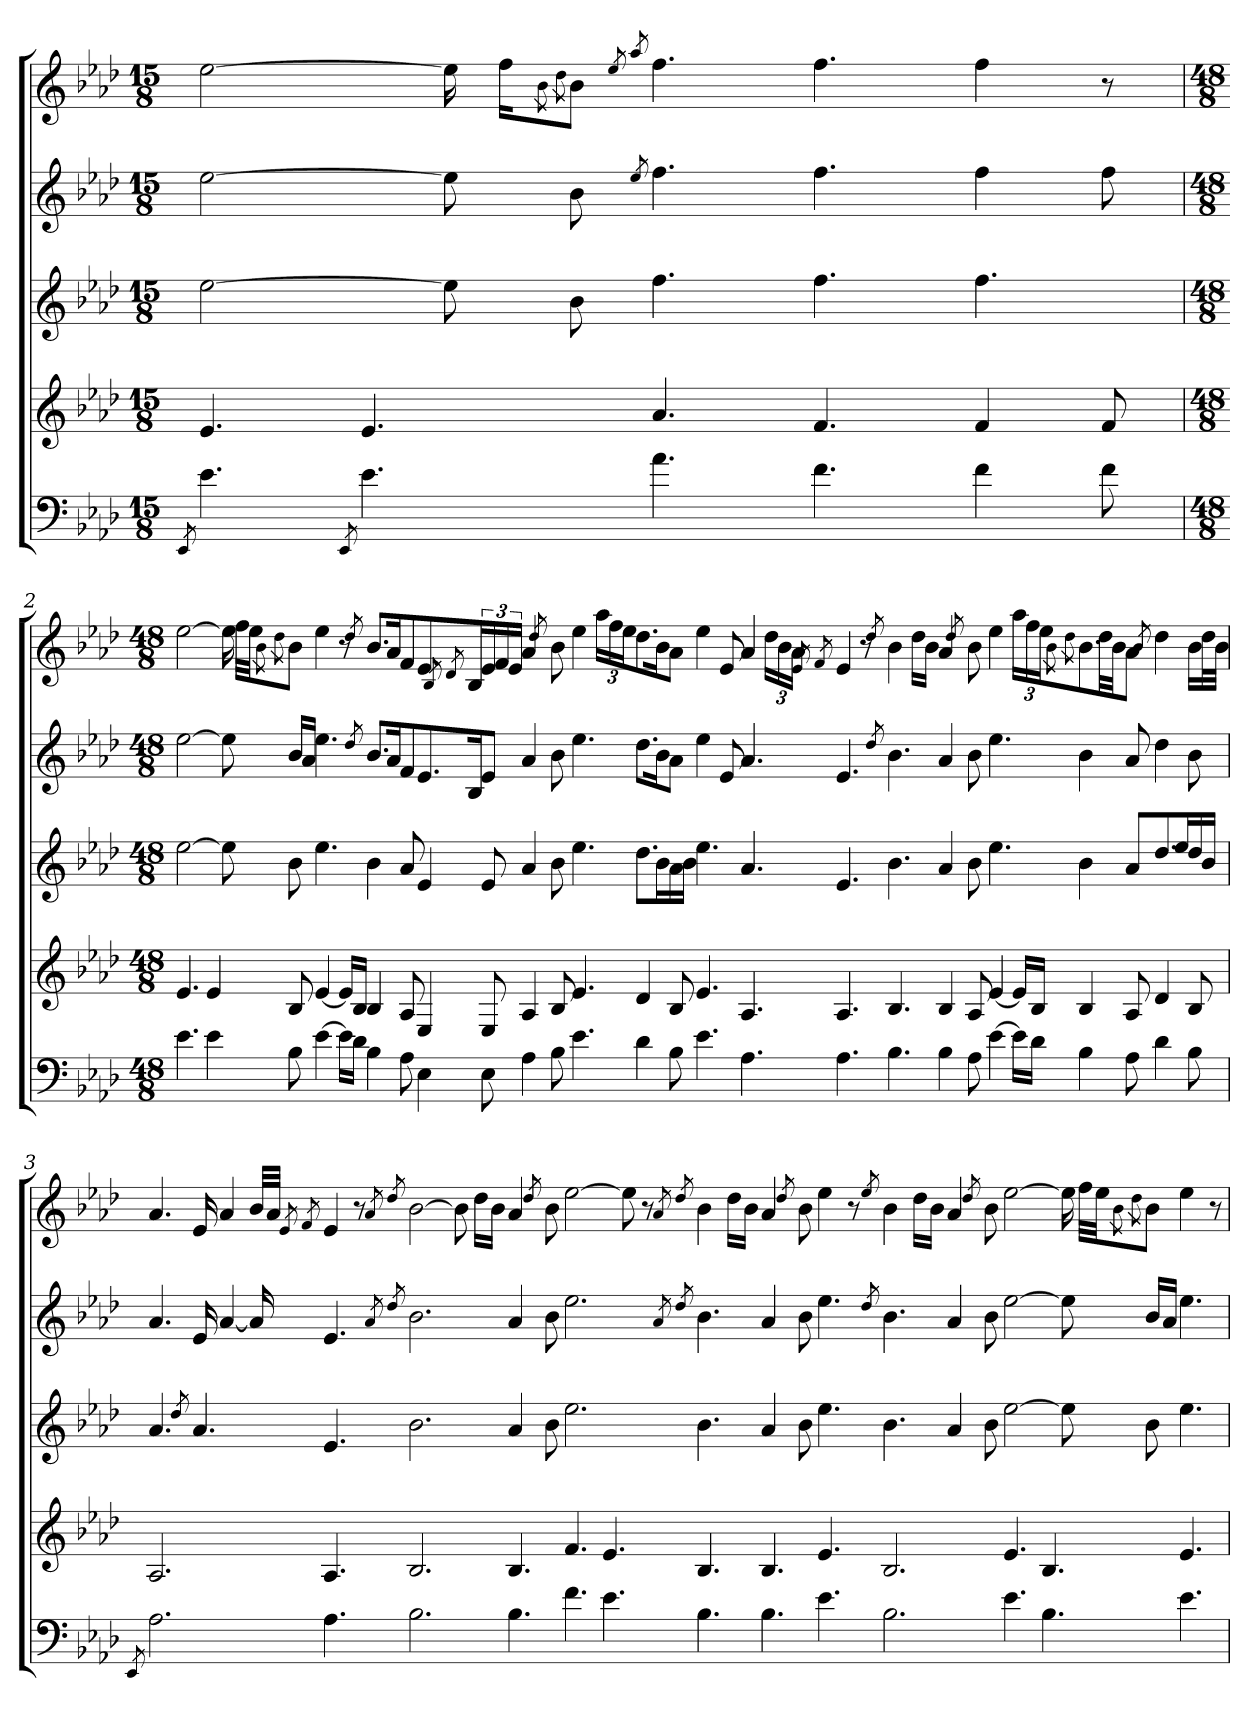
**kern	**kern	**kern	**kern	**kern
*part5	*part4	*part3	*part2	*part1
*staff5	*staff4	*staff3	*staff2	*staff1
*clefF4	*clefG2	*clefG2	*clefG2	*clefG2
*k[b-e-a-d-]	*k[b-e-a-d-]	*k[b-e-a-d-]	*k[b-e-a-d-]	*k[b-e-a-d-]
*M15/8	*M15/8	*M15/8	*M15/8	*M15/8
=1	=1	=1	=1	=1
8qEE-	.	.	.	.
4.e-	4.e-	[2ee-	[2ee-	[2ee-
8qEE-	.	.	.	.
4.e-	4.e-	.	.	.
.	.	8ee-]	8ee-]	16ee-]
.	.	.	.	16ff\KL
.	.	.	.	8qb-\
.	.	.	.	8qdd-\
.	.	8b-	8b-	8b-\J
.	.	.	.	8qee-
.	.	.	8qee-	8qaa-
4.a-	4.a-	4.ff	4.ff	4.ff
4.f	4.f	4.ff	4.ff	4.ff
4f	4f	4.ff	4ff	4ff
8f	8f	.	8ff	8r
=2	=2	=2	=2	=2
*M48/8	*M48/8	*M48/8	*M48/8	*M48/8
4.e-	4.e-	[2ee-	[2ee-	[2ee-
4e-	4e-	.	.	.
.	.	8ee-]	8ee-]	16ee-]
.	.	.	.	32ff\LLL
.	.	.	.	32ee-\JJ
.	.	.	.	8qb-\
.	.	.	.	8qdd-\
8B-	8B-	8b-	16b-/LL	8b-\J
.	.	.	16a-/JJ	.
[4e-	[4e-	4.ee-	4.ee-	4ee-
16e-\LL]	16e-/LL]	.	.	8r
16d-\JJ	16B-/JJ	.	.	.
.	.	.	8qdd-	8qdd-
4B-	4B-	4b-	8.b-/L	8.b-/L
.	.	.	16a-/K	16a-/K
8A-	8A-	8a-	8f/	8f/
4E-	4E-	4e-	8.e-/	8.e-/
.	.	.	.	8qB-/
.	.	.	.	8qd-/
.	.	.	16B-/K	16B-/L
8E-	8E-	8e-	8e-/J	24e-/
.	.	.	.	24f/
.	.	.	.	24e-/JJ
4A-	4A-	4a-	4a-	4a-
.	.	.	.	8qdd-
8B-	8B-	8b-	8b-	8b-
4.e-	4.e-	4.ee-	4.ee-	4ee-
.	.	.	.	24aa-\LL
.	.	.	.	24ff\
.	.	.	.	24ee-\J
4d-	4d-	8.dd-\L	8.dd-\L	8.dd-\
.	.	16b-\L	16b-\K	16b-\K
8B-	8B-	16a-\	8a-\J	8a-\J
.	.	16b-\JJ	.	.
4.e-	4.e-	4.ee-	4ee-	4ee-
.	.	.	8e-	8e-
4.A-	4.A-	4.a-	4.a-	4a-
.	.	.	.	24dd-\LL
.	.	.	.	24b-\
.	.	.	.	24a-\JJ
.	.	.	.	8qe-
.	.	.	.	8qf
4.A-	4.A-	4.e-	4.e-	4e-
.	.	.	.	8r
.	.	.	8qdd-	8qdd-
4.B-	4.B-	4.b-	4.b-	4b-
.	.	.	.	16dd-\LL
.	.	.	.	16b-\JJ
4B-	4B-	4a-	4a-	4a-
.	.	.	.	8qdd-
8A-	8A-	8b-	8b-	8b-
[4e-	[4e-	4.ee-	4.ee-	4ee-
16e-\LL]	16e-/LL]	.	.	24aa-\LL
.	.	.	.	24ff\
16d-\JJ	16B-/JJ	.	.	.
.	.	.	.	24ee-\J
.	.	.	.	8qb-\
.	.	.	.	8qdd-\
4B-	4B-	4b-	4b-	8.b-\
.	.	.	.	32dd-\LL
.	.	.	.	32b-\JJ
8A-	8A-	8a-/L	8a-	8a-\J
.	.	.	.	8qb-
4d-	4d-	8.dd-/	4dd-	4dd-
.	.	16ee-/L	.	.
8B-	8B-	16dd-/	8b-	16b-\LL
.	.	16b-/JJ	.	32dd-\L
.	.	.	.	32b-\JJJ
=3	=3	=3	=3	=3
8qEE-	.	.	.	.
2.A-	2.A-	4.a-	4.a-	4.a-
.	.	8qdd-	.	.
.	.	4.a-	16e-	16e-
.	.	.	[4a-	4a-
.	.	.	16a-]	32b-/LLL
.	.	.	.	32a-/JJJ
.	.	.	.	8qe-
.	.	.	.	8qf
4.A-	4.A-	4.e-	4.e-	4e-
.	.	.	.	8r
.	.	.	8qa-	8qa-
.	.	.	8qdd-	8qdd-
2.B-	2.B-	2.b-	2.b-	[2b-
.	.	.	.	8b-]
.	.	.	.	16dd-\LL
.	.	.	.	16b-\JJ
4.B-	4.B-	4a-	4a-	4a-
.	.	.	.	8qdd-
.	.	8b-	8b-	8b-
4.f	4.f	2.ee-	2.ee-	[2ee-
4.e-	4.e-	.	.	.
.	.	.	.	8ee-]
.	.	.	.	8r
.	.	.	8qa-	8qa-
.	.	.	8qdd-	8qdd-
4.B-	4.B-	4.b-	4.b-	4b-
.	.	.	.	16dd-\LL
.	.	.	.	16b-\JJ
4.B-	4.B-	4a-	4a-	4a-
.	.	.	.	8qdd-
.	.	8b-	8b-	8b-
4.e-	4.e-	4.ee-	4.ee-	4ee-
.	.	.	.	8r
.	.	.	8qdd-	8qee-
2.B-	2.B-	4.b-	4.b-	4b-
.	.	.	.	16dd-\LL
.	.	.	.	16b-\JJ
.	.	4a-	4a-	4a-
.	.	.	.	8qdd-
.	.	8b-	8b-	8b-
4.e-	4.e-	[2ee-	[2ee-	[2ee-
4.B-	4.B-	.	.	.
.	.	8ee-]	8ee-]	16ee-]
.	.	.	.	32ff\LLL
.	.	.	.	32ee-\JJ
.	.	.	.	8qb-\
.	.	.	.	8qdd-\
.	.	8b-	16b-/LL	8b-\J
.	.	.	16a-/JJ	.
4.e-	4.e-	4.ee-	4.ee-	4ee-
.	.	.	.	8r
=	=	=	=	=
*-	*-	*-	*-	*-
